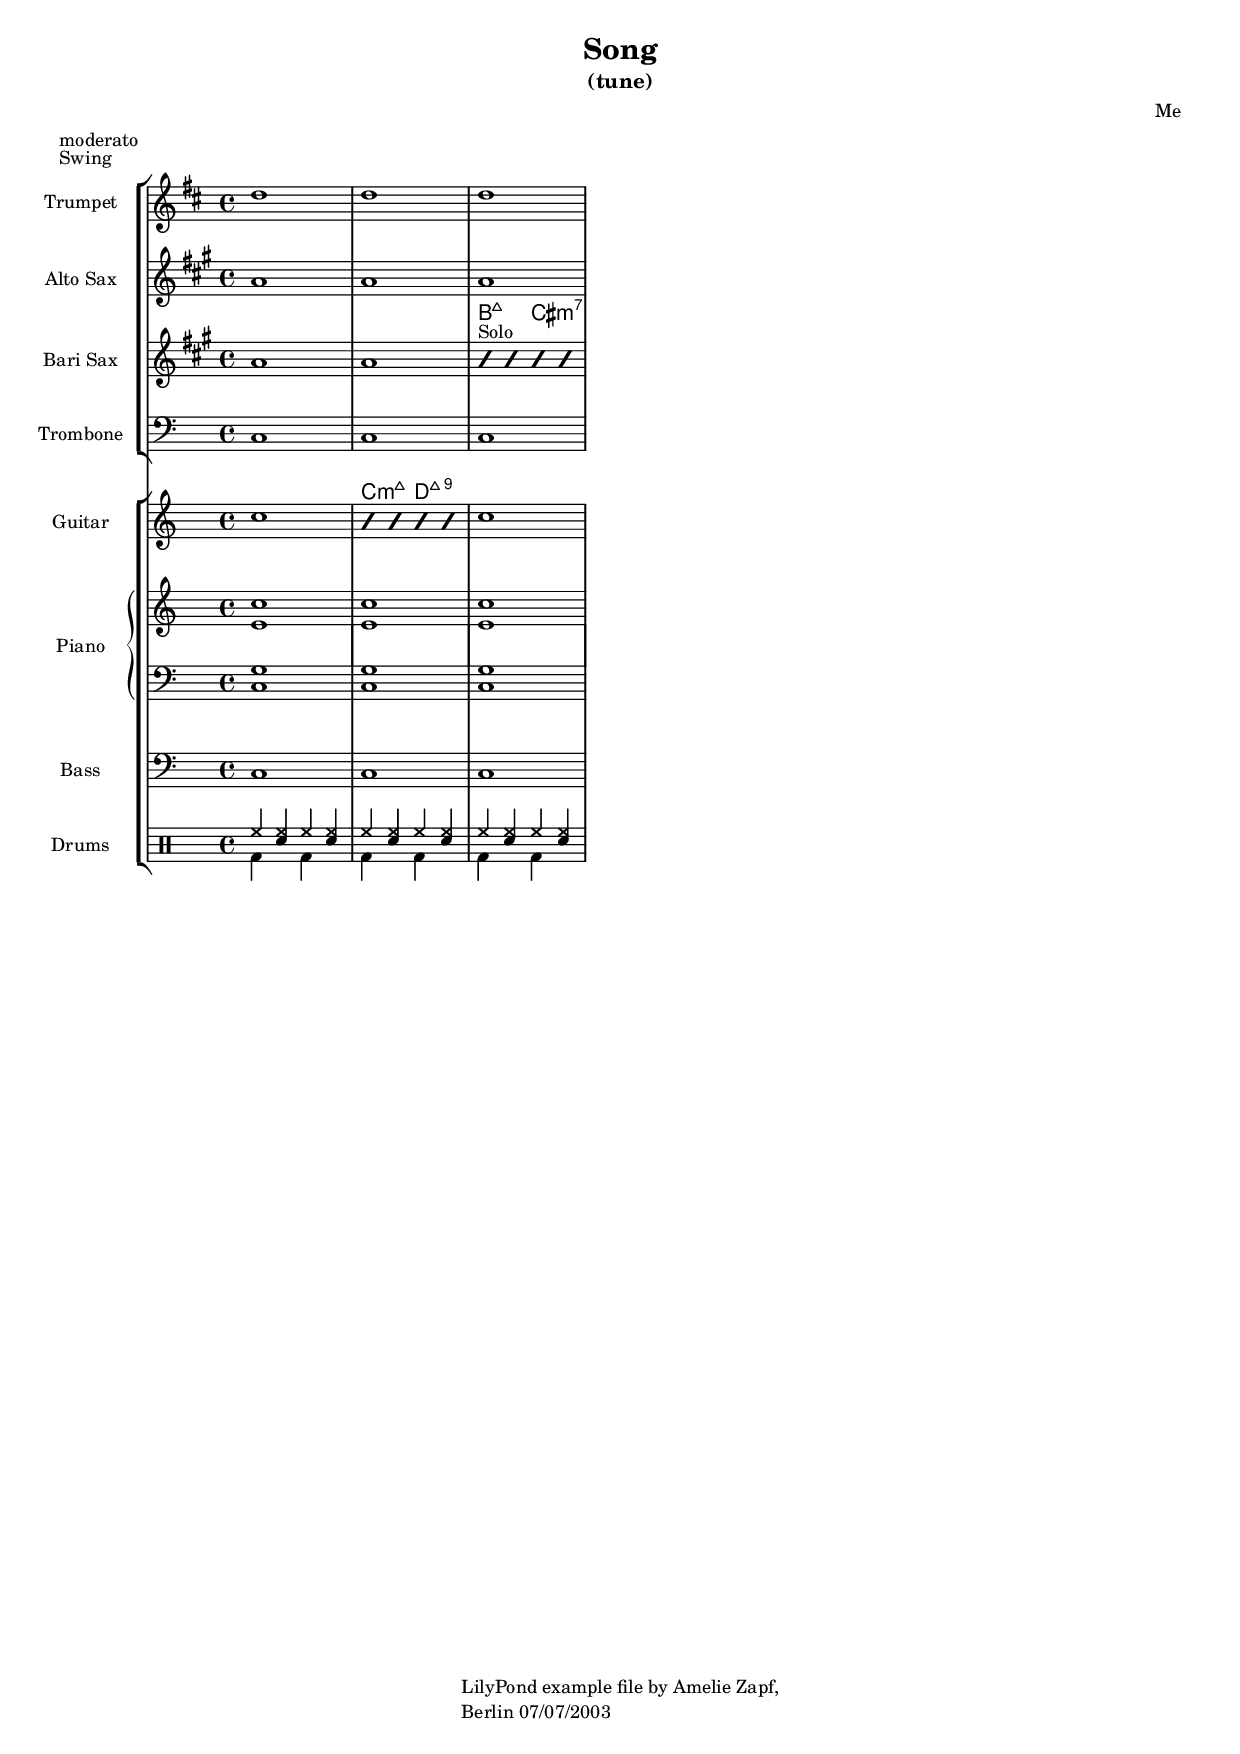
%% Do not edit this file; it is auto-generated from LSR http://lsr.dsi.unimi.it
%% This file is in the public domain.
\version "2.11.38"

\header {
  lsrtags = "piano-music, percussion, guitar, template"
 texidoc = "
This is quite an advanced template, for a jazz ensemble. Note that all
instruments are notated in \\key c \\major. This refers to the key in
concert pitch; LilyPond will automatically transpose the key if the
music is within a \\transpose section.
" }
% begin verbatim
\header {
           title = "Song"
           subtitle = "(tune)"
           composer = "Me"
           meter = "moderato"
           piece = "Swing"
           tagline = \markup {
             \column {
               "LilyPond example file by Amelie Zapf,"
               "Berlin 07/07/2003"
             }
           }
           texidoc = "Jazz tune for combo
                      (horns, guitar, piano, bass, drums)."
         }
         
         #(set-global-staff-size 16)
         \include "english.ly"
         
         %%%%%%%%%%%% Some macros %%%%%%%%%%%%%%%%%%%
         
         sl = {
           \override NoteHead #'style = #'slash
           \override Stem #'transparent = ##t
         }
         nsl = {
           \revert NoteHead #'style
           \revert Stem #'transparent
         }
         cr = \override NoteHead #'style = #'cross
         ncr = \revert NoteHead #'style
         
         %% insert chord name style stuff here.
         
         jzchords = { }
         
         
         %%%%%%%%%%%% Keys'n'thangs %%%%%%%%%%%%%%%%%
         
         global = {
           \time 4/4
         }
         
         Key = { \key c \major }
         
         % ############ Horns ############
         
         % ------ Trumpet ------
         trpt = \transpose c d \relative c'' {
           \Key
           c1 c c
         }
         trpharmony = \transpose c' d {
           \jzchords
         }
         trumpet = {
           \global
           \set Staff.instrumentName = #"Trumpet"
           \clef treble
           <<
             \trpt
           >>
         }
         
         % ------ Alto Saxophone ------
         alto = \transpose c a \relative c' {
           \Key
           c1 c c
         }
         altoharmony = \transpose c' a {
           \jzchords
         }
         altosax = {
           \global
           \set Staff.instrumentName = #"Alto Sax"
           \clef treble
           <<
             \alto
           >>
         }
         
         % ------ Baritone Saxophone ------
         bari = \transpose c a' \relative c {
           \Key
           c1 c \sl d4^"Solo" d d d \nsl
         }
         bariharmony = \transpose c' a \chordmode {
           \jzchords s1 s d2:maj e:m7
         }
         barisax = {
           \global
           \set Staff.instrumentName = #"Bari Sax"
           \clef treble
           <<
             \bari
           >>
         }
         
         % ------ Trombone ------
         tbone = \relative c {
           \Key
           c1 c c
         }
         tboneharmony = \chordmode {
           \jzchords
         }
         trombone = {
           \global
           \set Staff.instrumentName = #"Trombone"
           \clef bass
           <<
             \tbone
           >>
         }
         
         % ############ Rhythm Section #############
         
         % ------ Guitar ------
         gtr = \relative c'' {
           \Key
           c1 \sl b4 b b b \nsl c1
         }
         gtrharmony = \chordmode {
           \jzchords
           s1 c2:min7+ d2:maj9
         }
         guitar = {
           \global
           \set Staff.instrumentName = #"Guitar"
           \clef treble
           <<
             \gtr
           >>
         }
         
         %% ------ Piano ------
         rhUpper = \relative c'' {
           \voiceOne
           \Key
           c1 c c
         }
         rhLower = \relative c' {
           \voiceTwo
           \Key
           e1 e e
         }
         
         lhUpper = \relative c' {
           \voiceOne
           \Key
           g1 g g
         }
         lhLower = \relative c {
           \voiceTwo
           \Key
           c1 c c
         }
         
         PianoRH = {
           \clef treble
           \global
           \set Staff.midiInstrument = "acoustic grand"
           <<
             \new Voice = "one" \rhUpper
             \new Voice = "two" \rhLower
           >>
         }
         PianoLH = {
           \clef bass
           \global
           \set Staff.midiInstrument = "acoustic grand"
           <<
             \new Voice = "one" \lhUpper
             \new Voice = "two" \lhLower
           >>
         }
         
         piano = {
           <<
             \set PianoStaff.instrumentName = #"Piano"
             \new Staff = "upper" \PianoRH
             \new Staff = "lower" \PianoLH
           >>
         }
         
         % ------ Bass Guitar ------
         Bass = \relative c {
           \Key
           c1 c c
         }
         bass = {
           \global
           \set Staff.instrumentName = #"Bass"
           \clef bass
           <<
             \Bass
           >>
         }
         
         % ------ Drums ------
         up = \drummode {
           hh4 <hh sn>4 hh <hh sn> hh <hh sn>4
           hh4 <hh sn>4
           hh4 <hh sn>4
           hh4 <hh sn>4
         }
         
         down = \drummode {
           bd4 s bd s bd s bd s bd s bd s
         }
         
         drumContents = {
           \global
           <<
             \set DrumStaff.instrumentName = #"Drums"
             \new DrumVoice { \voiceOne \up }
             \new DrumVoice { \voiceTwo \down }
           >>
         }
         
         %%%%%%%%% It All Goes Together Here %%%%%%%%%%%%%%%%%%%%%%
         
         \score {
           <<
             \new StaffGroup = "horns" <<
               \new Staff = "trumpet" \trumpet
               \new Staff = "altosax" \altosax
               \new ChordNames = "barichords" \bariharmony
               \new Staff = "barisax" \barisax
               \new Staff = "trombone" \trombone
             >>
         
             \new StaffGroup = "rhythm" <<
               \new ChordNames = "chords" \gtrharmony
               \new Staff = "guitar" \guitar
               \new PianoStaff = "piano" \piano
               \new Staff = "bass" \bass
               \new DrumStaff { \drumContents }
             >>
           >>
         
           \layout {
             \context { \RemoveEmptyStaffContext }
             \context {
               \Score
               \override BarNumber #'padding = #3
               \override RehearsalMark #'padding = #2
               skipBars = ##t
             }
           }
         
           \midi { }
         }
% begin verbatim
